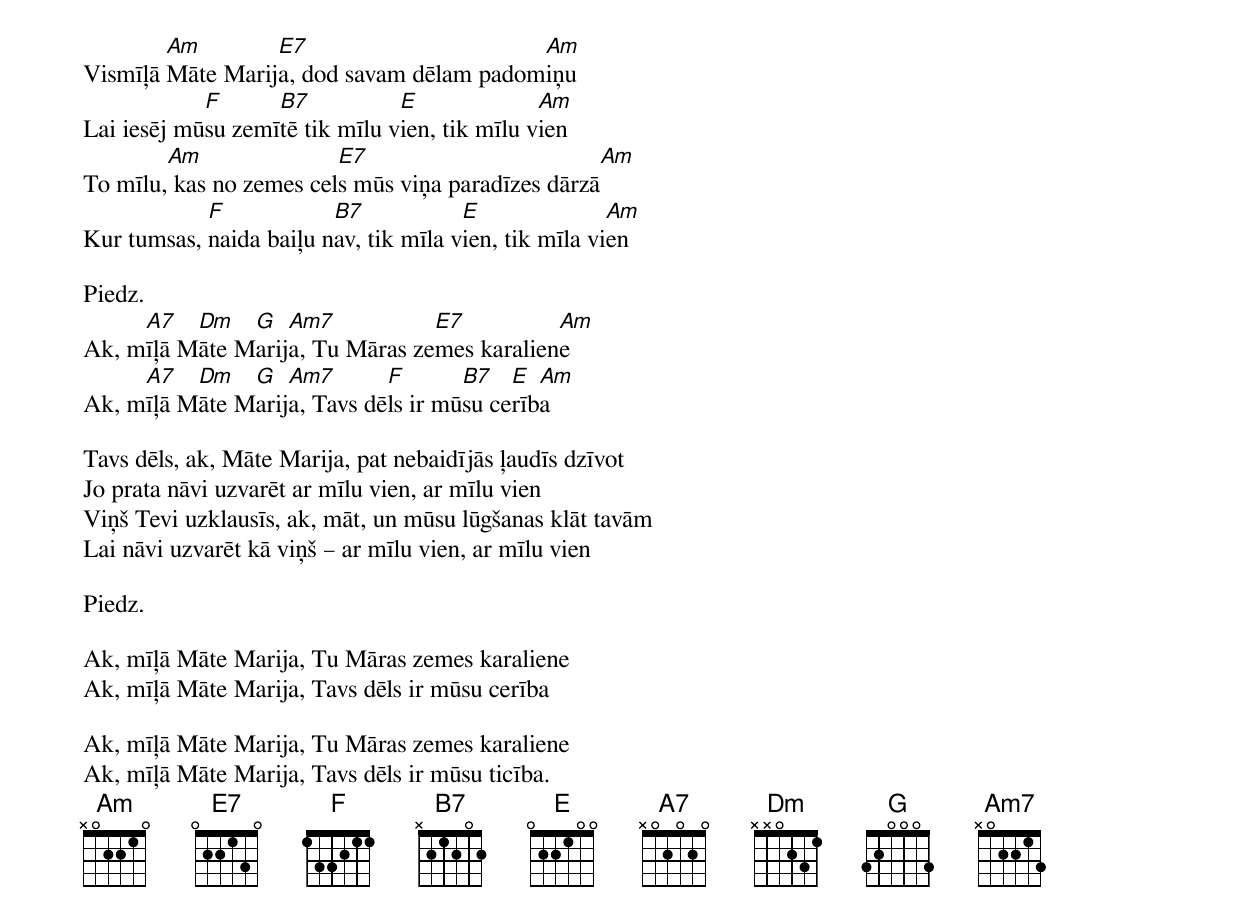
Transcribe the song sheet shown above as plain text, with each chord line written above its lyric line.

        Am        E7                      Am
Vismīļā Māte Marija, dod savam dēlam padomiņu
            F      B7           E              Am
Lai iesēj mūsu zemītē tik mīlu vien, tik mīlu vien
        Am               E7                        Am
To mīlu, kas no zemes cels mūs viņa paradīzes dārzā
            F            B7            E               Am
Kur tumsas, naida baiļu nav, tik mīla vien, tik mīla vien

Piedz.
     A7   Dm   G   Am7           E7          Am
Ak, mīļā Māte Marija, Tu Māras zemes karaliene
     A7   Dm   G   Am7       F       B7   E  Am
Ak, mīļā Māte Marija, Tavs dēls ir mūsu cerība

Tavs dēls, ak, Māte Marija, pat nebaidījās ļaudīs dzīvot
Jo prata nāvi uzvarēt ar mīlu vien, ar mīlu vien
Viņš Tevi uzklausīs, ak, māt, un mūsu lūgšanas klāt tavām
Lai nāvi uzvarēt kā viņš – ar mīlu vien, ar mīlu vien

Piedz.

Ak, mīļā Māte Marija, Tu Māras zemes karaliene
Ak, mīļā Māte Marija, Tavs dēls ir mūsu cerība

Ak, mīļā Māte Marija, Tu Māras zemes karaliene
Ak, mīļā Māte Marija, Tavs dēls ir mūsu ticība.
